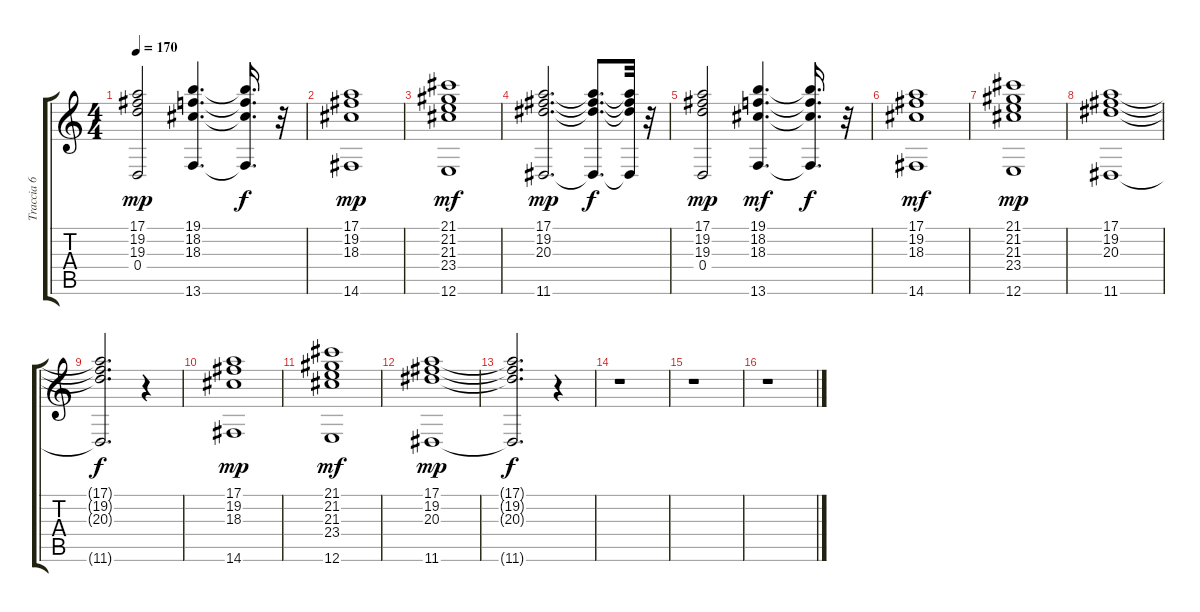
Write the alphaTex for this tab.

\track ("Traccia 6" "Traccia 6") {instrument stringensemble1}
\staff {score tabs}
\tuning (E4 B3 G3 D3 A2 E2) {hide}
\ts (4 4)
\tempo 170
\clef g2
\ks c
(17.1 19.2 19.3 0.4).2{dy mp} (19.1 18.2 18.3 13.6).4{d} (19.1{t} 18.2{t} 18.3{t} 13.6{t}).16{d dy f} r.32 |
(17.1 19.2 18.3 14.6).1{dy mp} |
(21.1 21.2 21.3 23.4 12.6).1{dy mf} |
(17.1 19.2 20.3 11.6).2{d dy mp} (17.1{t} 19.2{t} 20.3{t} 11.6{t}).8{d dy f} (17.1{t} 19.2{t} 20.3{t} 11.6{t}).32 r.32 |
(17.1 19.2 19.3 0.4).2{dy mp} (19.1 18.2 18.3 13.6).4{d dy mf} (19.1{t} 18.2{t} 18.3{t} 13.6{t}).16{d dy f} r.32 |
(17.1 19.2 18.3 14.6).1{dy mf} |
(21.1 21.2 21.3 23.4 12.6).1{dy mp} |
(17.1 19.2 20.3 11.6).1 |
(17.1{t} 19.2{t} 20.3{t} 11.6{t}).2{d dy f} r.4 |
(17.1 19.2 18.3 14.6).1{dy mp} |
(21.1 21.2 21.3 23.4 12.6).1{dy mf} |
(17.1 19.2 20.3 11.6).1{dy mp} |
(17.1{t} 19.2{t} 20.3{t} 11.6{t}).2{d dy f} r.4 |
r.1 |
r.1 |
r.1
